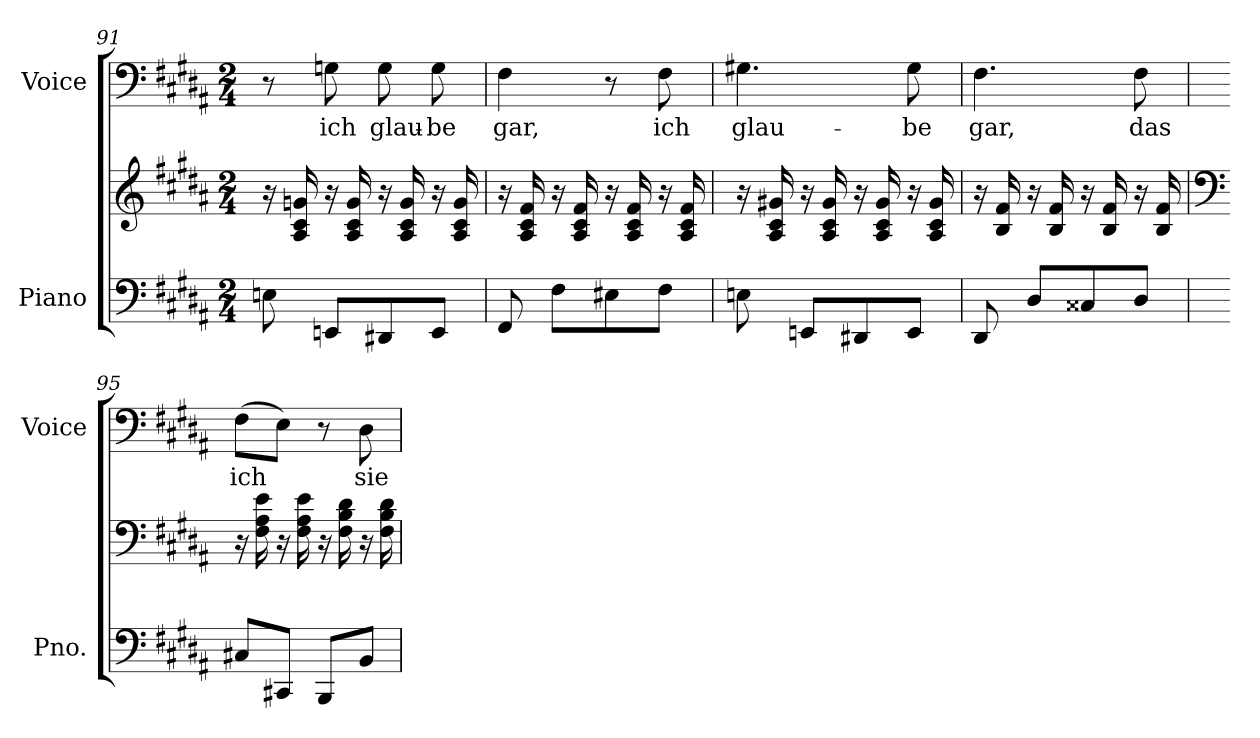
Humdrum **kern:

**kern	**kern	**kern	**text
*part2	*part2	*part1	*part1
*staff3	*staff2	*staff1	*staff1
*I"Piano	*	*I"Voice	*
*I'Pno.	*	*I'Voice	*
*clefF4	*clefG2	*clefF4	*
*k[f#c#g#d#a#]	*k[f#c#g#d#a#]	*k[f#c#g#d#a#]	*
*B:	*B:	*B:	*
*M2/4	*M2/4	*M2/4	*
=91	=91	=91	=91
8Eni\	16r	8r	.
.	16A#i/ 16c#i 16gni	.	.
!	!	!	!LO:LY:b:color=#000000
8EEni/L	16r	8Gni\	ich
.	16A#i/ 16c#i 16gi	.	.
!	!	!	!LO:LY:b:color=#000000
8DD#Xi/	16r	8Gi\	glau-
.	16A#i/ 16c#i 16gi	.	.
!	!	!	!LO:LY:b:color=#000000
8EEi/J	16r	8Gi\	-be
.	16A#i/ 16c#i 16gi	.	.
!!LO:LB:g=z
=92	=92	=92	=92
!	!	!	!LO:LY:b:color=#000000
8FF#i/	16r	4F#i\	gar,
.	16A#i/ 16c#i 16f#i	.	.
8F#i\L	16r	.	.
.	16A#i/ 16c#i 16f#i	.	.
8E#Xi\	16r	8r	.
.	16A#i/ 16c#i 16f#i	.	.
!	!	!	!LO:LY:b:color=#000000
8F#i\J	16r	8F#i\	ich
.	16A#i/ 16c#i 16f#i	.	.
=93	=93	=93	=93
!	!	!	!LO:LY:b:color=#000000
8Eni\	16r	4.G#Xi\	glau-
.	16A#i/ 16c#i 16g#Xi	.	.
8EEni/L	16r	.	.
.	16A#i/ 16c#i 16g#i	.	.
8DD#Xi/	16r	.	.
.	16A#i/ 16c#i 16g#i	.	.
!	!	!	!LO:LY:b:color=#000000
8EEi/J	16r	8G#i\	-be
.	16A#i/ 16c#i 16g#i	.	.
=94	=94	=94	=94
!	!	!	!LO:LY:b:color=#000000
8DD#i/	16r	4.F#i\	gar,
.	16Bi/ 16f#i	.	.
8D#i/L	16r	.	.
.	16Bi/ 16f#i	.	.
8C##Xi/	16r	.	.
.	16Bi/ 16f#i	.	.
!	!	!	!LO:LY:b:color=#000000
8D#i/J	16r	8F#i\	das
.	16Bi/ 16f#i	.	.
=95	=95	=95	=95
*	*clefF4	*	*
!	!	!	!LO:LY:b:color=#000000
8C#Xi/L	16r	(8F#i\L	ich
.	16F#i\ 16A#i 16ei	.	.
8CC#Xi/J	16r	8Ei\J)	.
.	16F#i\ 16A#i 16ei	.	.
8BBBi/L	16r	8r	.
.	16F#i\ 16Bi 16d#i	.	.
!	!	!	!LO:LY:b:color=#000000
8BBi/J	16r	8D#i\	sie
.	16F#i\ 16Bi 16d#i	.	.
=	=	=	=
*-	*-	*-	*-
